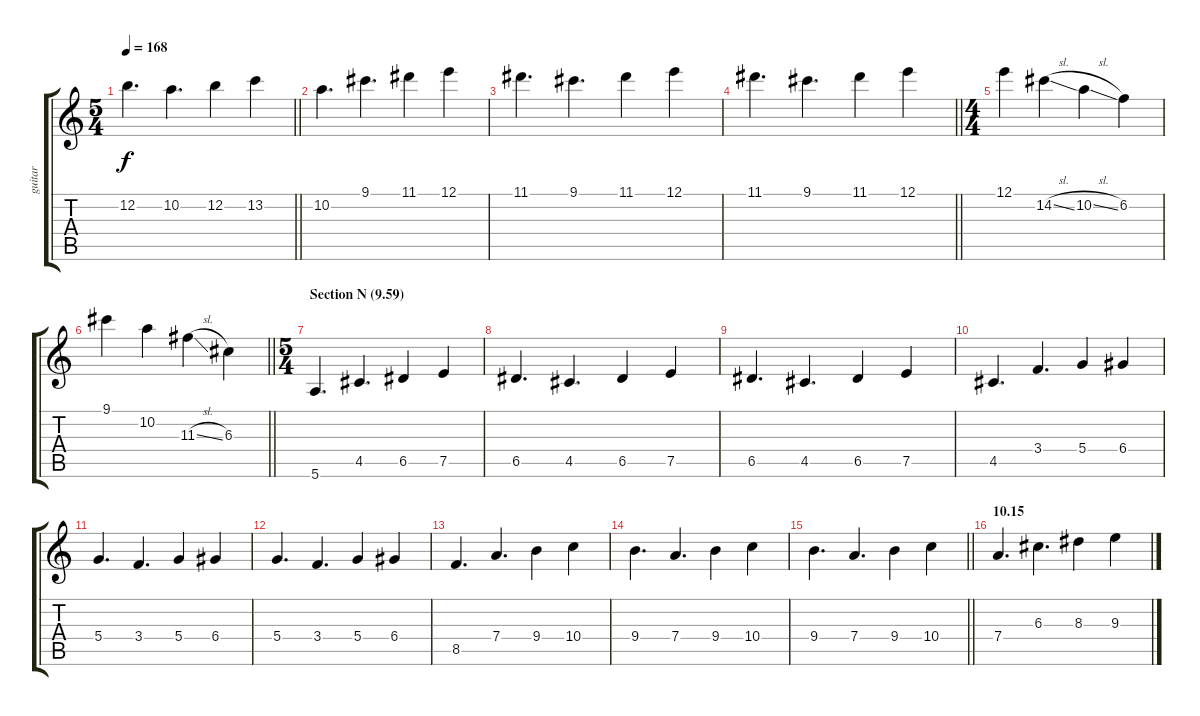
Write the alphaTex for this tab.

\track ("guitar" "guitar") {instrument electricguitarjazz}
\staff {score tabs}
\tuning (E4 B3 G3 D3 A2 E2) {hide}
\ts (5 4)
\tempo 168
\clef g2
\barLineRight lightlight
\ks c
12.2.4{d dy f} 10.2.4{d} 12.2.4 13.2.4 |
10.2.4{d} 9.1.4{d} 11.1.4 12.1.4 |
11.1.4{d} 9.1.4{d} 11.1.4 12.1.4 |
\barLineRight lightlight
11.1.4{d} 9.1.4{d} 11.1.4 12.1.4 |
\ts (4 4)
12.1.4 14.2{sl}.4 10.2{sl}.4 6.2.4 |
\barLineRight lightlight
9.1.4 10.2.4 11.3{sl}.4 6.3.4 |
\ts (5 4)
\section ("" "Section N (9.59)")
5.6.4{d} 4.5.4{d} 6.5.4 7.5.4 |
6.5.4{d} 4.5.4{d} 6.5.4 7.5.4 |
6.5.4{d} 4.5.4{d} 6.5.4 7.5.4 |
4.5.4{d} 3.4.4{d} 5.4.4 6.4.4 |
5.4.4{d} 3.4.4{d} 5.4.4 6.4.4 |
5.4.4{d} 3.4.4{d} 5.4.4 6.4.4 |
8.5.4{d} 7.4.4{d} 9.4.4 10.4.4 |
9.4.4{d} 7.4.4{d} 9.4.4 10.4.4 |
\barLineRight lightlight
9.4.4{d} 7.4.4{d} 9.4.4 10.4.4 |
\section ("" "10.15")
7.4.4{d} 6.3.4{d} 8.3.4 9.3.4
